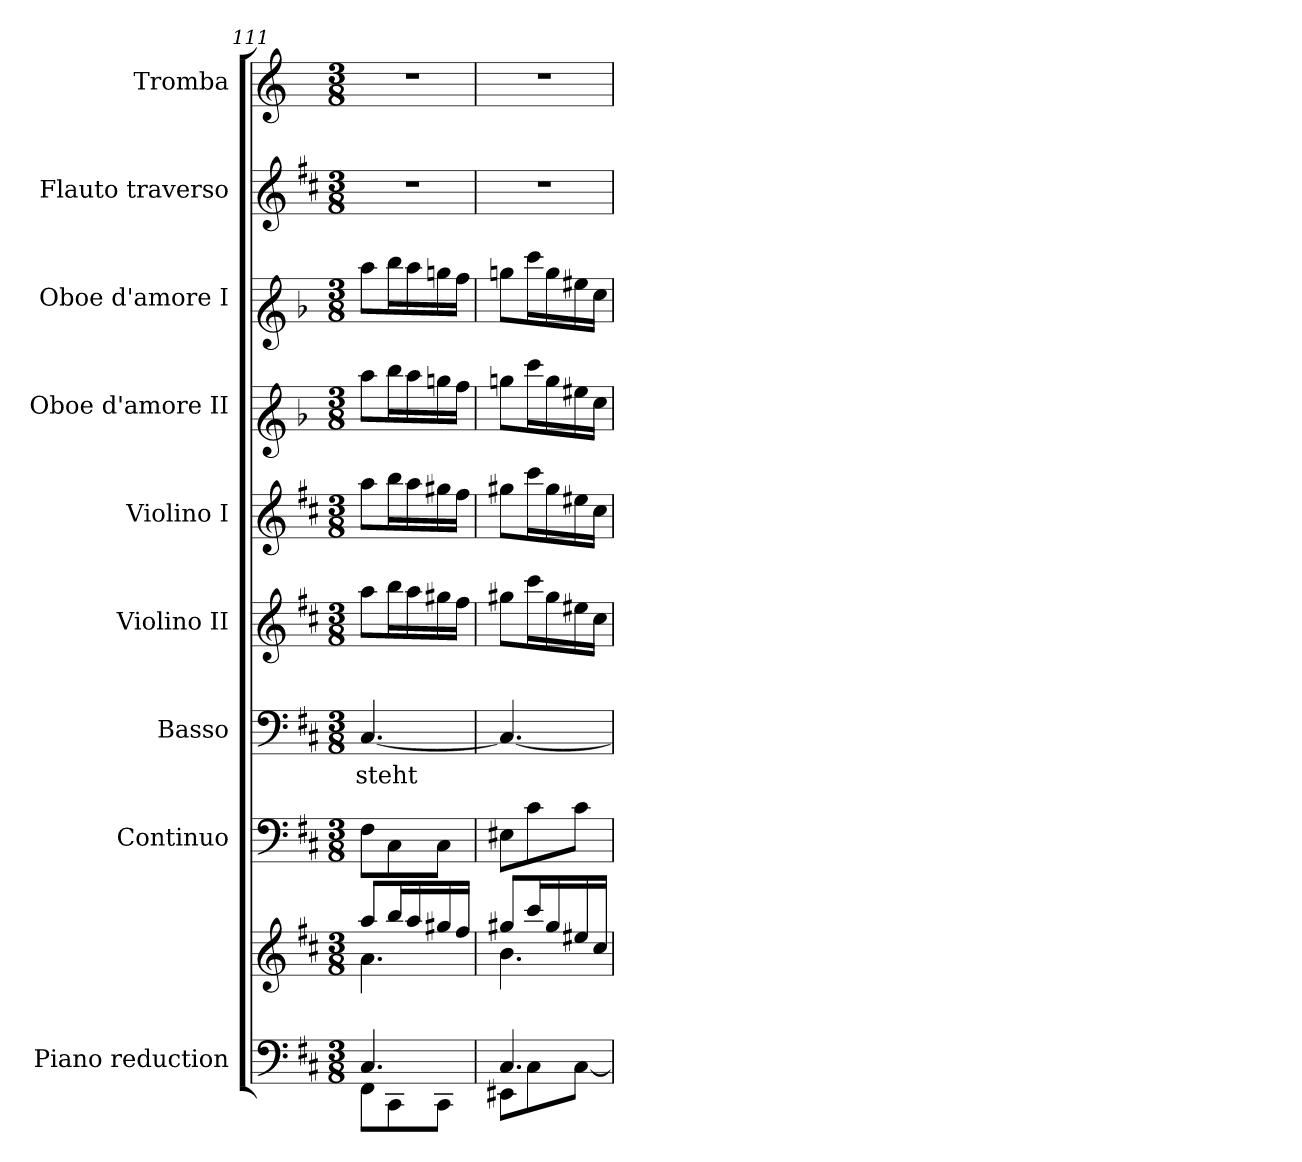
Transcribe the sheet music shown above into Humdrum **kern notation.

**kern	**kern	**kern	**kern	**text	**kern	**kern	**kern	**kern	**kern	**kern
*part9	*part9	*part8	*part7	*part7	*part6	*part5	*part4	*part3	*part2	*part1
*staff10	*staff9	*staff8	*staff7	*staff7	*staff6	*staff5	*staff4	*staff3	*staff2	*staff1
*I"Piano reduction	*	*I"Continuo	*I"Basso	*	*I"Violino II	*I"Violino I	*I"Oboe d'amore II	*I"Oboe d'amore I	*I"Flauto traverso	*I"Tromba
*I'Pno	*	*	*	*	*I'Vln	*I'Vln	*	*	*I'Fl	*
*clefF4	*clefG2	*clefF4	*clefF4	*	*clefG2	*clefG2	*clefG1	*clefG1	*clefG2	*clefG2
*	*	*	*	*	*	*	*ITrd2c3	*ITrd2c3	*	*ITrd-1c-2
*k[f#c#]	*k[f#c#]	*k[f#c#]	*k[f#c#]	*	*k[f#c#]	*k[f#c#]	*k[f#c#]	*k[f#c#]	*k[f#c#]	*k[f#c#]
*M3/8	*M3/8	*M3/8	*M3/8	*	*M3/8	*M3/8	*M3/8	*M3/8	*M3/8	*M3/8
=111	=111	=111	=111	=111	=111	=111	=111	=111	=111	=111
*^	*^	*	*	*	*	*	*	*	*	*
!	!	!	!	!	!	!LO:LY:b	!	!	!	!	!	!
4.C#/	8FF#\L	8aa/L	4.a\	8F#\L	[4.C#/	-steht	8aa\L	8aa\L	8aa\L	8aa\L	4.r	4.r
.	8CC#\	16bb/L	.	8C#\	.	.	16bb\L	16bb\L	16bb\L	16bb\L	.	.
.	.	16aa/	.	.	.	.	16aa\	16aa\	16aa\	16aa\	.	.
.	8CC#\J	16gg#X/	.	8C#\J	.	.	16gg#X\	16gg#X\	16gg#X\	16gg#X\	.	.
.	.	16ff#/JJ	.	.	.	.	16ff#\JJ	16ff#\JJ	16ff#\JJ	16ff#\JJ	.	.
=112	=112	=112	=112	=112	=112	=112	=112	=112	=112	=112	=112	=112
4.C#/	8EE#X\L	8gg#X/L	4.b\	8E#X\L	4.C#/_	.	8gg#X\L	8gg#X\L	8gg#X\L	8gg#X\L	4.r	4.r
.	8C#\	16ccc#/L	.	8c#\	.	.	16ccc#\L	16ccc#\L	16ccc#\L	16ccc#\L	.	.
.	.	16gg#/	.	.	.	.	16gg#\	16gg#\	16gg#\	16gg#\	.	.
.	[8C#\J	16ee#X/	.	8c#\J	.	.	16ee#X\	16ee#X\	16ee#X\	16ee#X\	.	.
.	.	16cc#/JJ	.	.	.	.	16cc#\JJ	16cc#\JJ	16cc#\JJ	16cc#\JJ	.	.
*v	*v	*	*	*	*	*	*	*	*	*	*	*
*	*v	*v	*	*	*	*	*	*	*	*	*
=	=	=	=	=	=	=	=	=	=	=
*-	*-	*-	*-	*-	*-	*-	*-	*-	*-	*-
